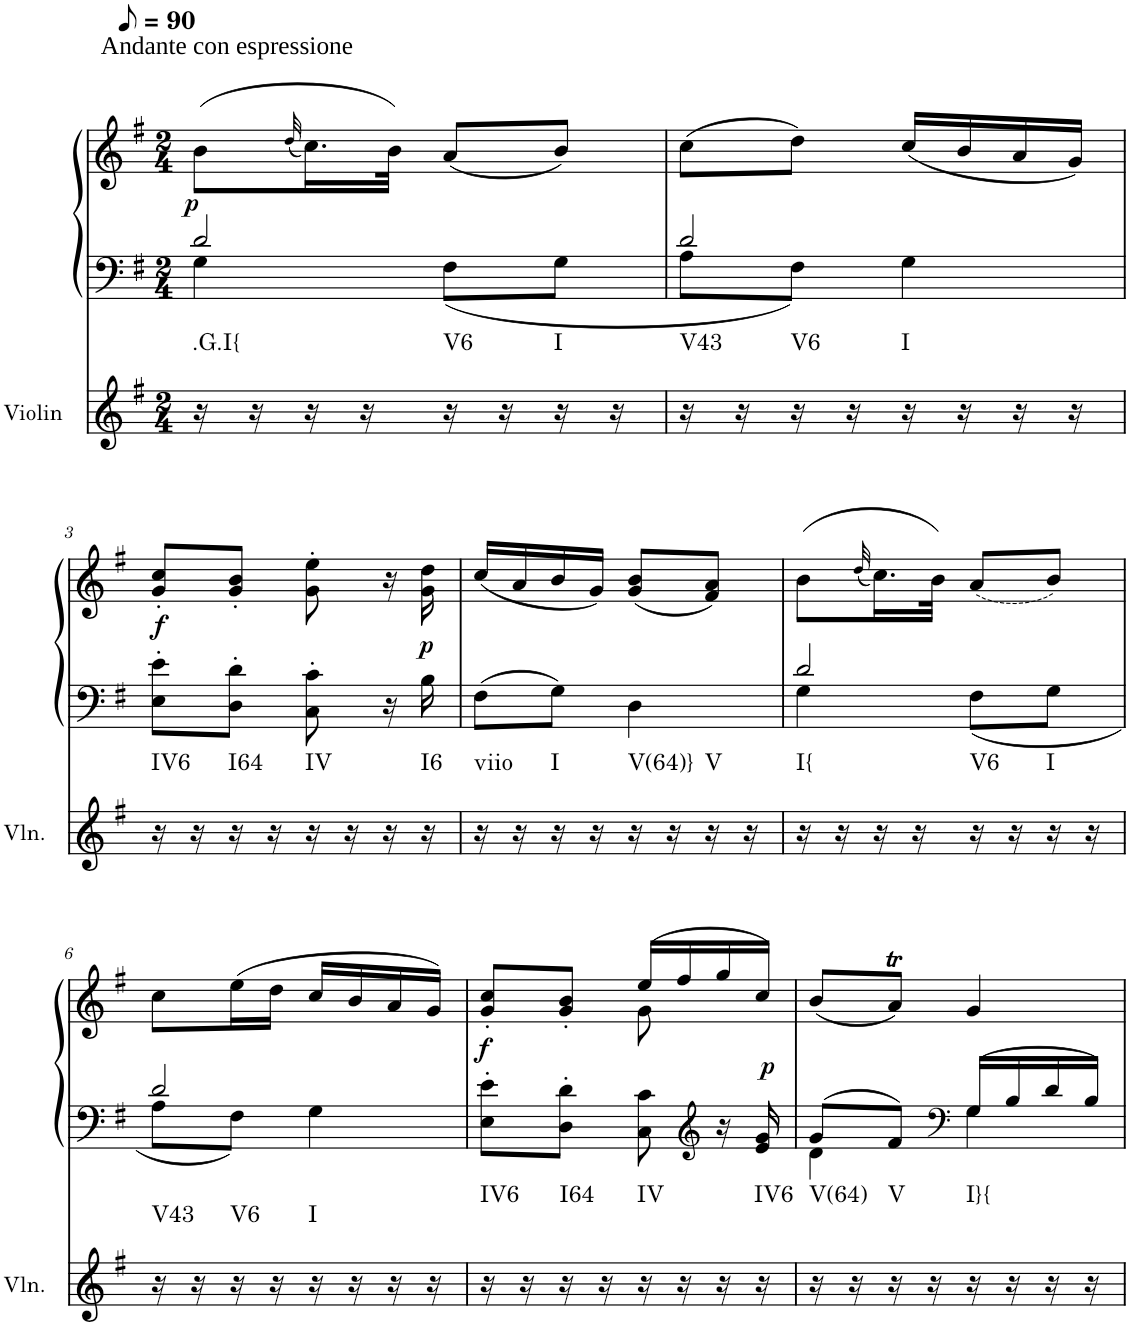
**kern	**harte	**kern	**kern	**dynam
*part2	*part2	*part1	*part1	*part1
*staff3	*	*staff2	*staff1	*staff1/2
*I"Violin	*	*I"Klavier linke Hand	*	*
*I'Vln.	*	*	*	*
*clefG2	*	*clefF4	*clefG2	*
*k[f#]	*	*k[f#]	*k[f#]	*
*M2/4	*	*M2/4	*M2/4	*
*MM45	*	*MM45	*MM45	*
=1	=1	=1	=1	=1
*	*	*^	*	*
!	!	!	!	!LO:TX:a:t=Andante con espressione	!
!	!LO:H:kt=.G.I{	!	!	!	!LO:DY:b
16r	N	2d/	4G\	(8b\L	p
16r	.	.	.	.	.
.	.	.	.	(32qdd/	.
16r	.	.	.	16.cc\L)	.
16r	.	.	.	.	.
.	.	.	.	32b\JJk)	.
!	!LO:H:kt=V6	!	!	!	!
16r	N	.	8F#\L	(8a/L	.
16r	.	.	.	.	.
!	!LO:H:kt=I	!	!	!	!
16r	N	.	8G\J	8b/J)	.
16r	.	.	.	.	.
=2	=2	=2	=2	=2	=2
!	!LO:H:kt=V43	!	!	!	!
16r	N	2d/	8A\L	(8cc\L	.
16r	.	.	.	.	.
!	!LO:H:kt=V6	!	!	!	!
16r	N	.	8F#\J	8dd\J)	.
16r	.	.	.	.	.
!	!LO:H:kt=I	!	!	!	!
16r	N	.	4G\	(16cc/LL	.
16r	.	.	.	16b/	.
16r	.	.	.	16a/	.
16r	.	.	.	16g/JJ)	.
*	*	*v	*v	*	*
!!LO:LB:g=z
=3	=3	=3	=3	=3
!	!LO:H:kt=IV6	!	!	!LO:DY:b
16r	N	8E\' 8e\'L	8g/' 8cc/'L	f
16r	.	.	.	.
!	!LO:H:kt=I64	!	!	!
16r	N	8D\' 8d\'J	8g/' 8b/'J	.
16r	.	.	.	.
!	!LO:H:kt=IV	!	!	!
16r	N	8C\' 8c\'	8g\' 8ee\'	.
16r	.	.	.	.
16r	.	16r	16r	.
!	!LO:H:kt=I6	!	!	!LO:DY:b
16r	N	16B\	16g\ 16dd\	p
=4	=4	=4	=4	=4
!	!LO:H:kt=viio	!	!	!
16r	N	8F#\L	(16cc/LL	.
16r	.	.	16a/	.
!	!LO:H:kt=I	!	!	!
16r	N	8G\J	16b/	.
16r	.	.	16g/JJ)	.
!	!LO:H:kt=V(64)}	!	!	!
16r	N	4D\	(8g/ 8b/L	.
16r	.	.	.	.
!	!LO:H:kt=V	!	!	!
16r	N	.	8f#/ 8a/J)	.
16r	.	.	.	.
=5	=5	=5	=5	=5
*	*	*^	*	*
!	!LO:H:kt=I{	!	!	!	!
16r	N	2d/	4G\	(8b\L	.
16r	.	.	.	.	.
.	.	.	.	(32qdd/	.
16r	.	.	.	16.cc\L)	.
16r	.	.	.	.	.
.	.	.	.	32b\JJk)	.
!	!LO:H:kt=V6	!	!	!	!
16r	N	.	8F#\L	(8a/L	.
16r	.	.	.	.	.
!	!LO:H:kt=I	!	!	!	!
16r	N	.	8G\J	8b/J)	.
16r	.	.	.	.	.
!!LO:LB:g=z
=6	=6	=6	=6	=6	=6
!	!LO:H:kt=V43	!	!	!	!
16r	N	2d/	8A\L	8cc\L	.
16r	.	.	.	.	.
!	!LO:H:kt=V6	!	!	!	!
16r	N	.	8F#\J	(16ee\L	.
16r	.	.	.	16dd\JJ	.
!	!LO:H:kt=I	!	!	!	!
16r	N	.	4G\	16cc/LL	.
16r	.	.	.	16b/	.
16r	.	.	.	16a/	.
16r	.	.	.	16g/JJ)	.
*	*	*v	*v	*	*
=7	=7	=7	=7	=7
*	*	*	*^	*
!	!LO:H:kt=IV6	!	!	!	!LO:DY:b
16r	N	8E\' 8e\'L	8g/'< 8cc/'<L	4ryy	f
16r	.	.	.	.	.
!	!LO:H:kt=I64	!	!	!	!
16r	N	8D\' 8d\'J	8g/'< 8b/'<J	.	.
16r	.	.	.	.	.
!	!LO:H:kt=IV	!	!	!	!
16r	N	8C\ 8c\	(16ee/LL	8g\	.
16r	.	.	16ff#/	.	.
*	*	*clefG2	*	*	*
16r	.	16r	16gg/	8ryy	.
!	!LO:H:kt=IV6	!	!	!	!LO:DY:a=2
16r	N	16e/ 16g/	16cc/JJ)	.	p
*	*	*	*v	*v	*
=8	=8	=8	=8	=8
*	*	*^	*	*
!	!LO:H:kt=V(64)	!	!	!	!
16r	N	8g/L	4d\	(8b/L	.
16r	.	.	.	.	.
!	!LO:H:kt=V	!	!	!	!
16r	N	8f#/J	.	8aT/J)	.
16r	.	.	.	.	.
*	*	*clefF4	*	*	*
!	!LO:H:kt=I}{	!	!	!	!
16r	N	16G/LL	4G\	4g/	.
16r	.	16B/	.	.	.
16r	.	16d/	.	.	.
16r	.	16B/JJ	.	.	.
*	*	*v	*v	*	*
=	=	=	=	=
*-	*-	*-	*-	*-
